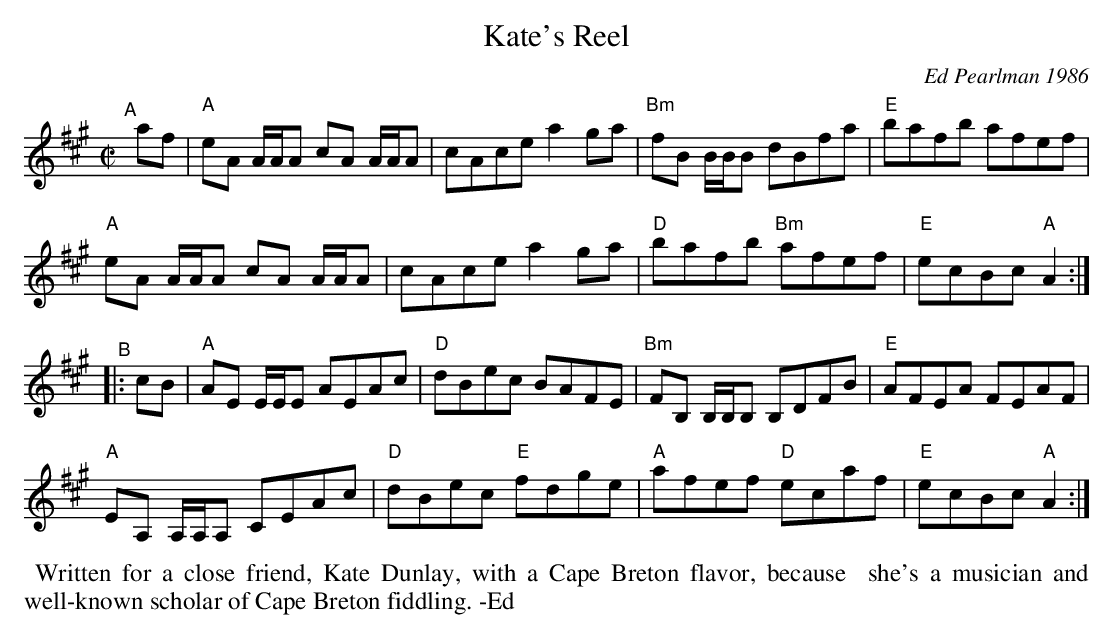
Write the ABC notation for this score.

X:1
T: Kate's Reel
C: Ed Pearlman 1986
M: C|
L: 1/8
K: A
"^A"[|] af |\
"A"eA A/A/A cA A/A/A | cAce a2ga | "Bm"fB B/B/B dBfa | "E"bafb afef |
"A"eA A/A/A cA A/A/A | cAce a2ga | "D"bafb "Bm"afef | "E"ecBc "A"A2 :|
"^B"|: cB |\
"A"AE E/E/E AEAc | "D"dBec BAFE | "Bm"FB, B,/B,/B, B,DFB | "E"AFEA FEAF |
"A"EA, A,/A,/A, CEAc | "D"dBec "E"fdge | "A"afef "D"ecaf | "E"ecBc "A"A2 :|
